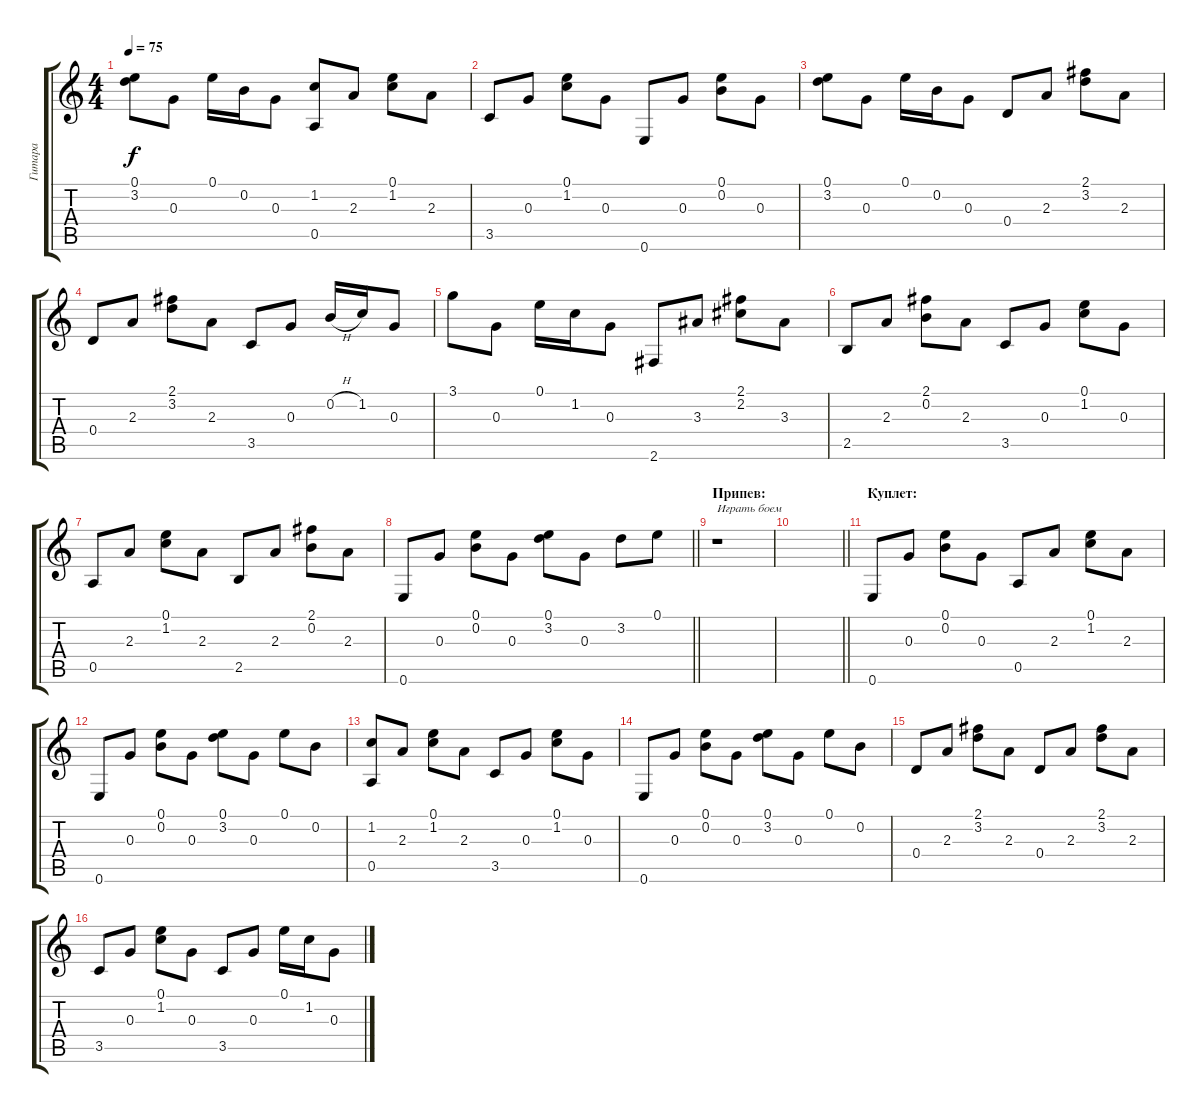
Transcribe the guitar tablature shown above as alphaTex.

\track ("Гитара" "Гитара") {instrument acousticguitarsteel}
\staff {score tabs}
\tuning (E4 B3 G3 D3 A2 E2) {hide}
\ts (4 4)
\tempo 75
\clef g2
\ks c
(0.1 3.2).8{dy f} 0.3.8 0.1.16 0.2.16 0.3.8 (1.2 0.5).8 2.3.8 (0.1 1.2).8 2.3.8 |
3.5.8 0.3.8 (0.1 1.2).8 0.3.8 0.6.8 0.3.8 (0.1 0.2).8 0.3.8 |
(0.1 3.2).8 0.3.8 0.1.16 0.2.16 0.3.8 0.4.8 2.3.8 (2.1 3.2).8 2.3.8 |
0.4.8 2.3.8 (2.1 3.2).8 2.3.8 3.5.8 0.3.8 0.2{h}.16 1.2.16 0.3.8 |
3.1.8 0.3.8 0.1.16 1.2.16 0.3.8 2.6.8 3.3.8 (2.1 2.2).8 3.3.8 |
2.5.8 2.3.8 (2.1 0.2).8 2.3.8 3.5.8 0.3.8 (0.1 1.2).8 0.3.8 |
0.5.8 2.3.8 (0.1 1.2).8 2.3.8 2.5.8 2.3.8 (2.1 0.2).8 2.3.8 |
\barLineRight lightlight
0.6.8 0.3.8 (0.1 0.2).8 0.3.8 (0.1 3.2).8 0.3.8 3.2.8 0.1.8 |
\section ("" "Припев: ")
r.1{txt "Играть боем"} |
\barLineRight lightlight
|
\section ("" "Куплет:")
0.6.8 0.3.8 (0.1 0.2).8 0.3.8 0.5.8 2.3.8 (0.1 1.2).8 2.3.8 |
0.6.8 0.3.8 (0.1 0.2).8 0.3.8 (0.1 3.2).8 0.3.8 0.1.8 0.2.8 |
(1.2 0.5).8 2.3.8 (0.1 1.2).8 2.3.8 3.5.8 0.3.8 (0.1 1.2).8 0.3.8 |
0.6.8 0.3.8 (0.1 0.2).8 0.3.8 (0.1 3.2).8 0.3.8 0.1.8 0.2.8 |
0.4.8 2.3.8 (2.1 3.2).8 2.3.8 0.4.8 2.3.8 (2.1 3.2).8 2.3.8 |
3.5.8 0.3.8 (0.1 1.2).8 0.3.8 3.5.8 0.3.8 0.1.16 1.2.16 0.3.8
